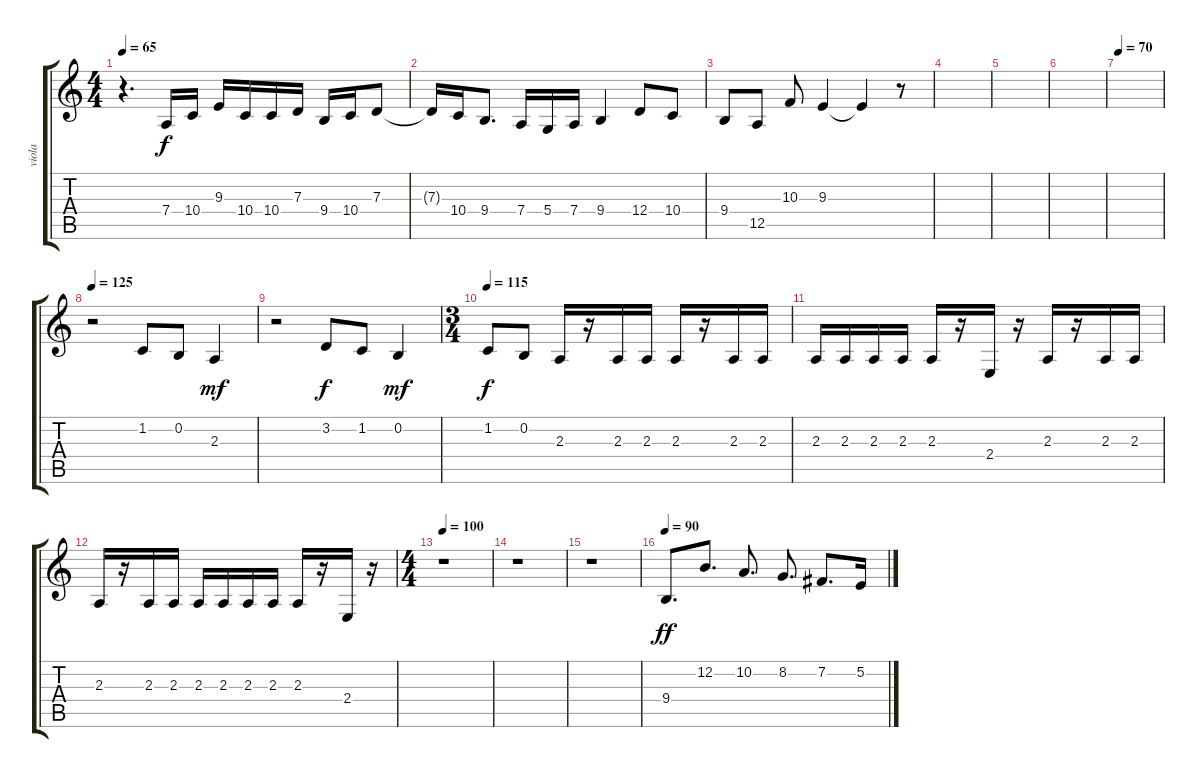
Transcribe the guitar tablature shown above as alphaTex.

\track ("viola" "viola") {instrument viola}
\staff {score tabs}
\tuning (E4 B3 G3 D3 A2 E2) {hide}
\ts (4 4)
\tempo 65
\clef g2
\ks c
r.4{d dy f} 7.4.16 10.4.16 9.3.16 10.4.16 10.4.16 7.3.16 9.4.16 10.4.16 7.3.8 |
7.3{t}.16 10.4.16 9.4.8{d} 7.4.16 5.4.16 7.4.16 9.4.4 12.4.8 10.4.8 |
9.4.8 12.5.8 10.3.8 9.3.4 9.3{t}.4 r.8 |
|
|
|
\tempo 70
|
\tempo 125
r.2 1.2.8 0.2.8 2.3.4{dy mf} |
r.2 3.2.8{dy f} 1.2.8 0.2.4{dy mf} |
\ts (3 4)
\tempo 115
1.2.8{dy f} 0.2.8 2.3.16 r.16 2.3.16 2.3.16 2.3.16 r.16 2.3.16 2.3.16 |
2.3.16 2.3.16 2.3.16 2.3.16 2.3.16 r.16 2.4.16 r.16 2.3.16 r.16 2.3.16 2.3.16 |
2.3.16 r.16 2.3.16 2.3.16 2.3.16 2.3.16 2.3.16 2.3.16 2.3.16 r.16 2.4.16 r.16 |
\ts (4 4)
\tempo 100
r.1 |
r.1 |
r.1 |
\tempo 90
9.4.8{d dy ff} 12.2.8{d} 10.2.8{d} 8.2.8{d} 7.2.8{d} 5.2.16
